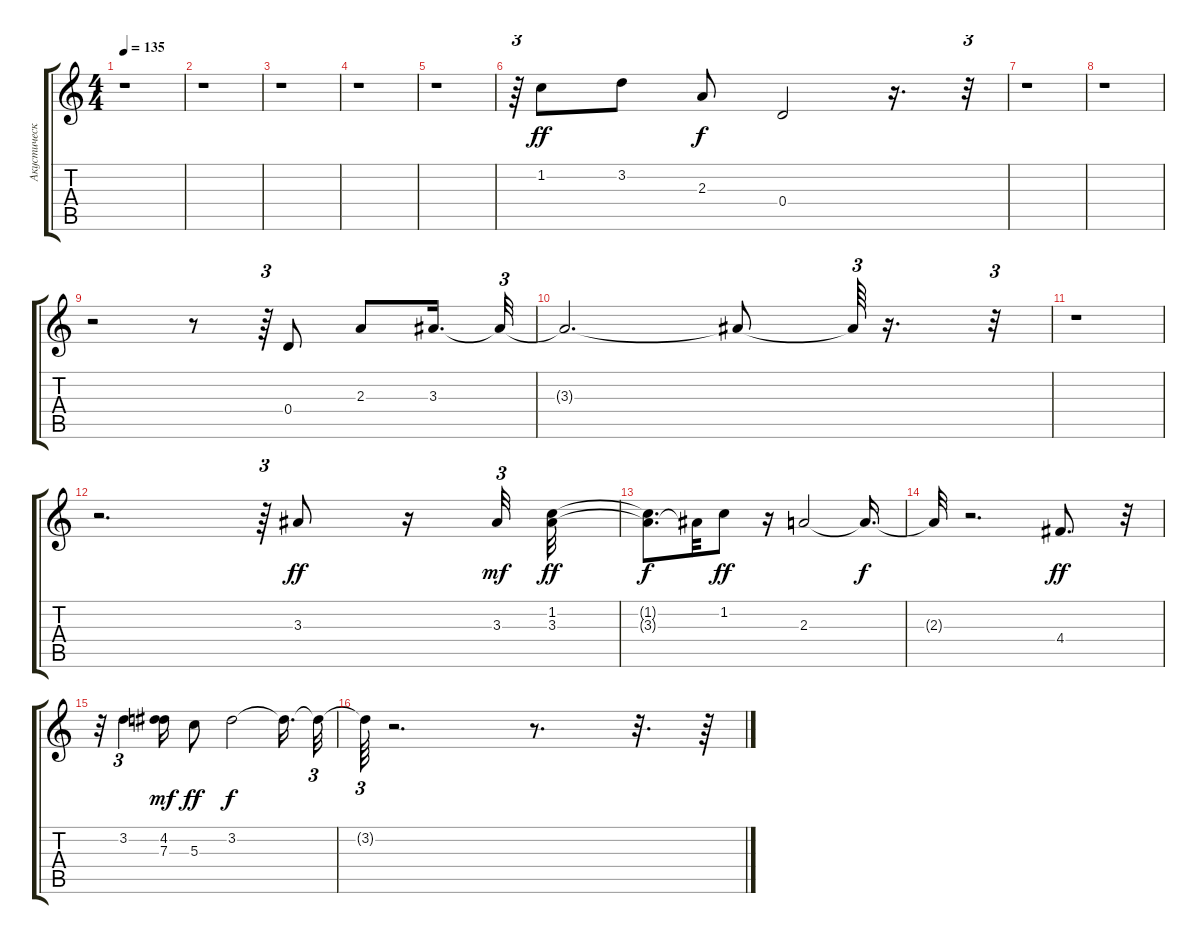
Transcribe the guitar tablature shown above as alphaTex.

\track ("Акустическая гитара" "Акустическ") {instrument acousticguitarsteel}
\staff {score tabs}
\tuning (E4 B3 G3 D3 A2 E2) {hide}
\ts (4 4)
\tempo 135
\clef g2
\ks c
r.1{dy f} |
r.1 |
r.1 |
r.1 |
r.1 |
r.64{tu (3 2)} 1.2.8{dy ff} 3.2.8 2.3.8{dy f} 0.4.2 r.16{d} r.32{tu (3 2)} |
r.1 |
r.1 |
r.2 r.8 r.64{tu (3 2)} 0.4.8 2.3.8 3.3.16{d} 3.3{t}.32{tu (3 2)} |
3.3{t}.2{d} 3.3{t}.8 3.3{t}.64{tu (3 2)} r.16{d} r.32{tu (3 2)} |
r.1 |
r.2{d} r.64{tu (3 2)} 3.3.8{dy ff} r.16 3.3.32{tu (3 2) dy mf} (1.2 3.3).32{dy ff} |
(1.2{t} 3.3{t}).8{d dy f} 3.3{t}.32 1.2.8{dy ff} r.16 2.3.2 2.3{t}.16{d dy f} |
2.3{t}.32 r.2{d} 4.4.8{d dy ff} r.32 |
r.32 3.2.4{tu (3 2)} (4.2 7.3).16{dy mf} 5.3.8{dy ff} 3.2.2{dy f} 3.2{t}.16{d} 3.2{t}.32{tu (3 2)} |
3.2{t}.64{tu (3 2)} r.2{d} r.8{d} r.32{d} r.64
